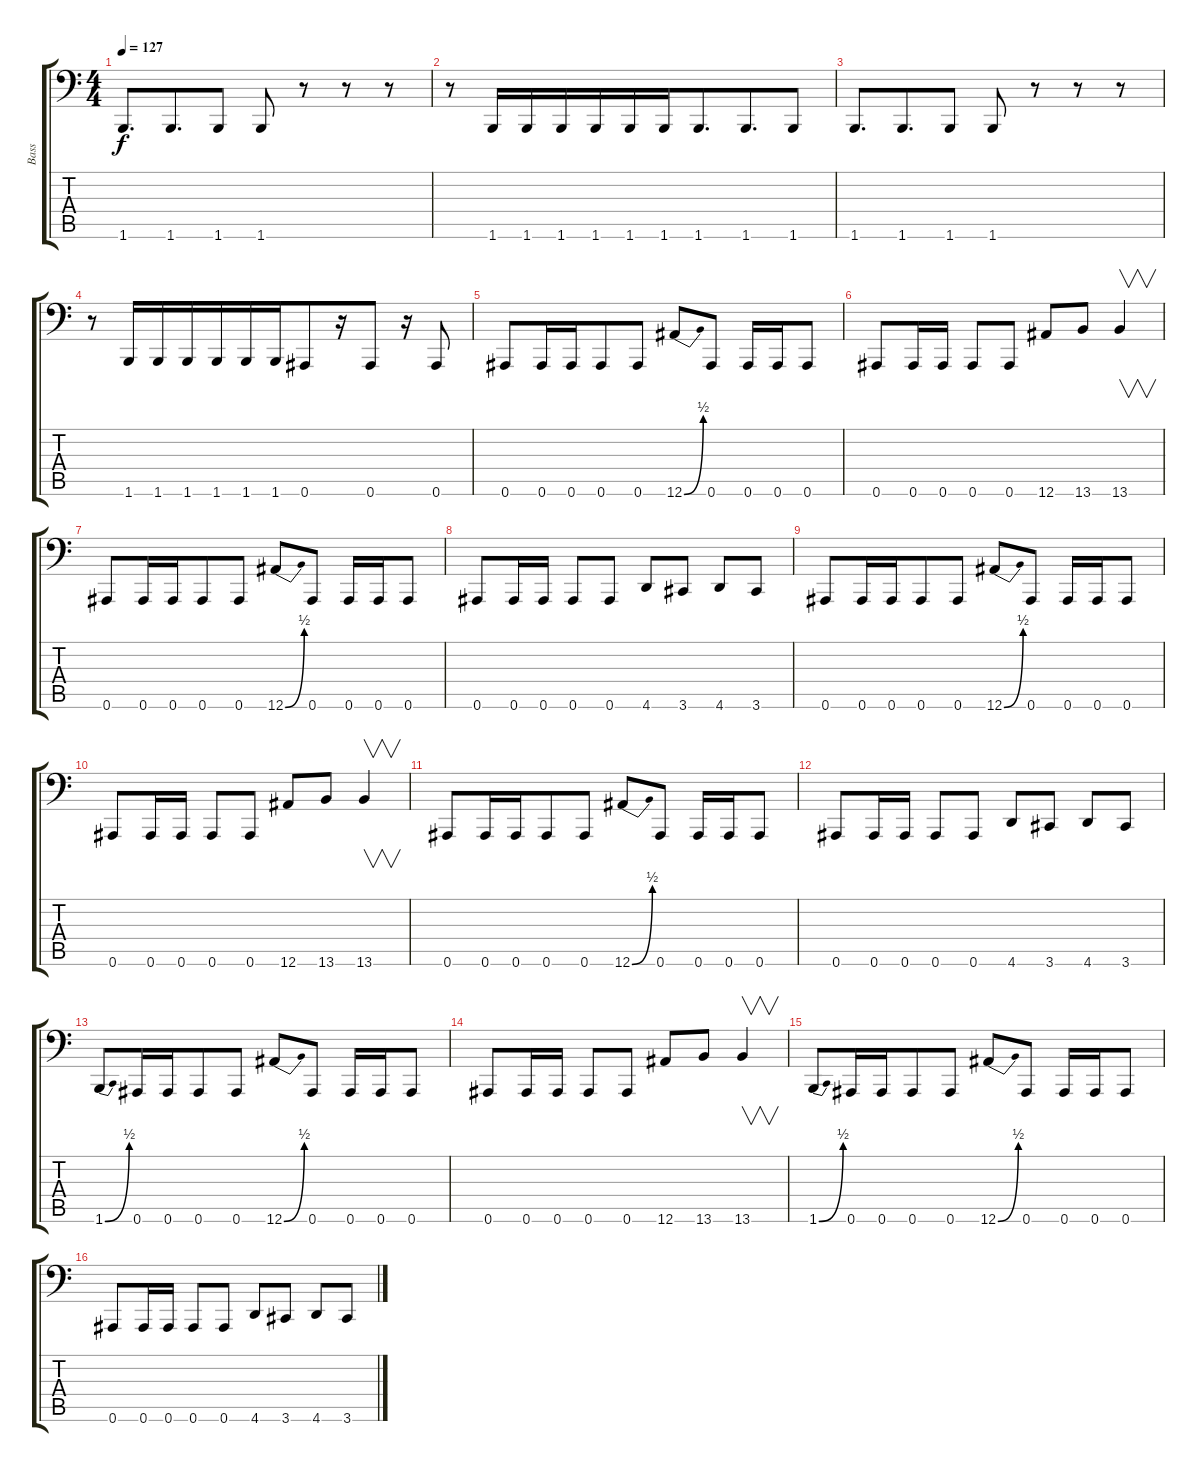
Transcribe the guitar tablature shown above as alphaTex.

\track ("Bass" "Bass") {instrument electricbasspick}
\staff {score tabs}
\tuning (C3 G2 Eb2 Bb1 F1 Bb0) {hide}
\ts (4 4)
\tempo 127
\clef f4
\ks c
1.6.8{d dy f} 1.6.8{d beam merge} 1.6.8 1.6.8{beam merge} r.8 r.8 r.8 |
r.8 1.6.16{beam merge} 1.6.16{beam merge} 1.6.16 1.6.16 1.6.16{beam merge} 1.6.16{beam merge} 1.6.8{d} 1.6.8{d beam merge} 1.6.8 |
1.6.8{d} 1.6.8{d beam merge} 1.6.8 1.6.8{beam merge} r.8 r.8 r.8 |
r.8 1.6.16{beam merge} 1.6.16{beam merge} 1.6.16 1.6.16 1.6.16{beam merge} 1.6.16{beam merge} 0.6.8{beam merge} r.16{beam merge} 0.6.8 r.16 0.6.8 |
0.6.8 0.6.16 0.6.16{beam merge} 0.6.8 0.6.8 12.6{be (bend 0 0 60 2)}.8{beam merge} 0.6.8 0.6.16{beam merge} 0.6.16 0.6.8 |
0.6.8 0.6.16 0.6.16 0.6.8 0.6.8 12.6.8 13.6.8{beam merge} 13.6.4{v} |
0.6.8 0.6.16 0.6.16{beam merge} 0.6.8 0.6.8 12.6{be (bend 0 0 60 2)}.8{beam merge} 0.6.8 0.6.16{beam merge} 0.6.16 0.6.8 |
0.6.8 0.6.16 0.6.16 0.6.8 0.6.8 4.6.8 3.6.8 4.6.8{beam merge} 3.6.8 |
0.6.8 0.6.16 0.6.16{beam merge} 0.6.8 0.6.8 12.6{be (bend 0 0 60 2)}.8{beam merge} 0.6.8 0.6.16{beam merge} 0.6.16 0.6.8 |
0.6.8 0.6.16 0.6.16 0.6.8 0.6.8 12.6.8 13.6.8{beam merge} 13.6.4{v} |
0.6.8 0.6.16 0.6.16{beam merge} 0.6.8 0.6.8 12.6{be (bend 0 0 60 2)}.8{beam merge} 0.6.8 0.6.16{beam merge} 0.6.16 0.6.8 |
0.6.8 0.6.16 0.6.16 0.6.8 0.6.8 4.6.8 3.6.8 4.6.8{beam merge} 3.6.8 |
1.6{be (bend 0 0 60 2)}.8 0.6.16 0.6.16{beam merge} 0.6.8 0.6.8 12.6{be (bend 0 0 60 2)}.8{beam merge} 0.6.8 0.6.16{beam merge} 0.6.16 0.6.8 |
0.6.8 0.6.16 0.6.16 0.6.8 0.6.8 12.6.8 13.6.8{beam merge} 13.6.4{v} |
1.6{be (bend 0 0 60 2)}.8 0.6.16 0.6.16{beam merge} 0.6.8 0.6.8 12.6{be (bend 0 0 60 2)}.8{beam merge} 0.6.8 0.6.16{beam merge} 0.6.16 0.6.8 |
0.6.8 0.6.16 0.6.16 0.6.8 0.6.8 4.6.8 3.6.8 4.6.8{beam merge} 3.6.8
